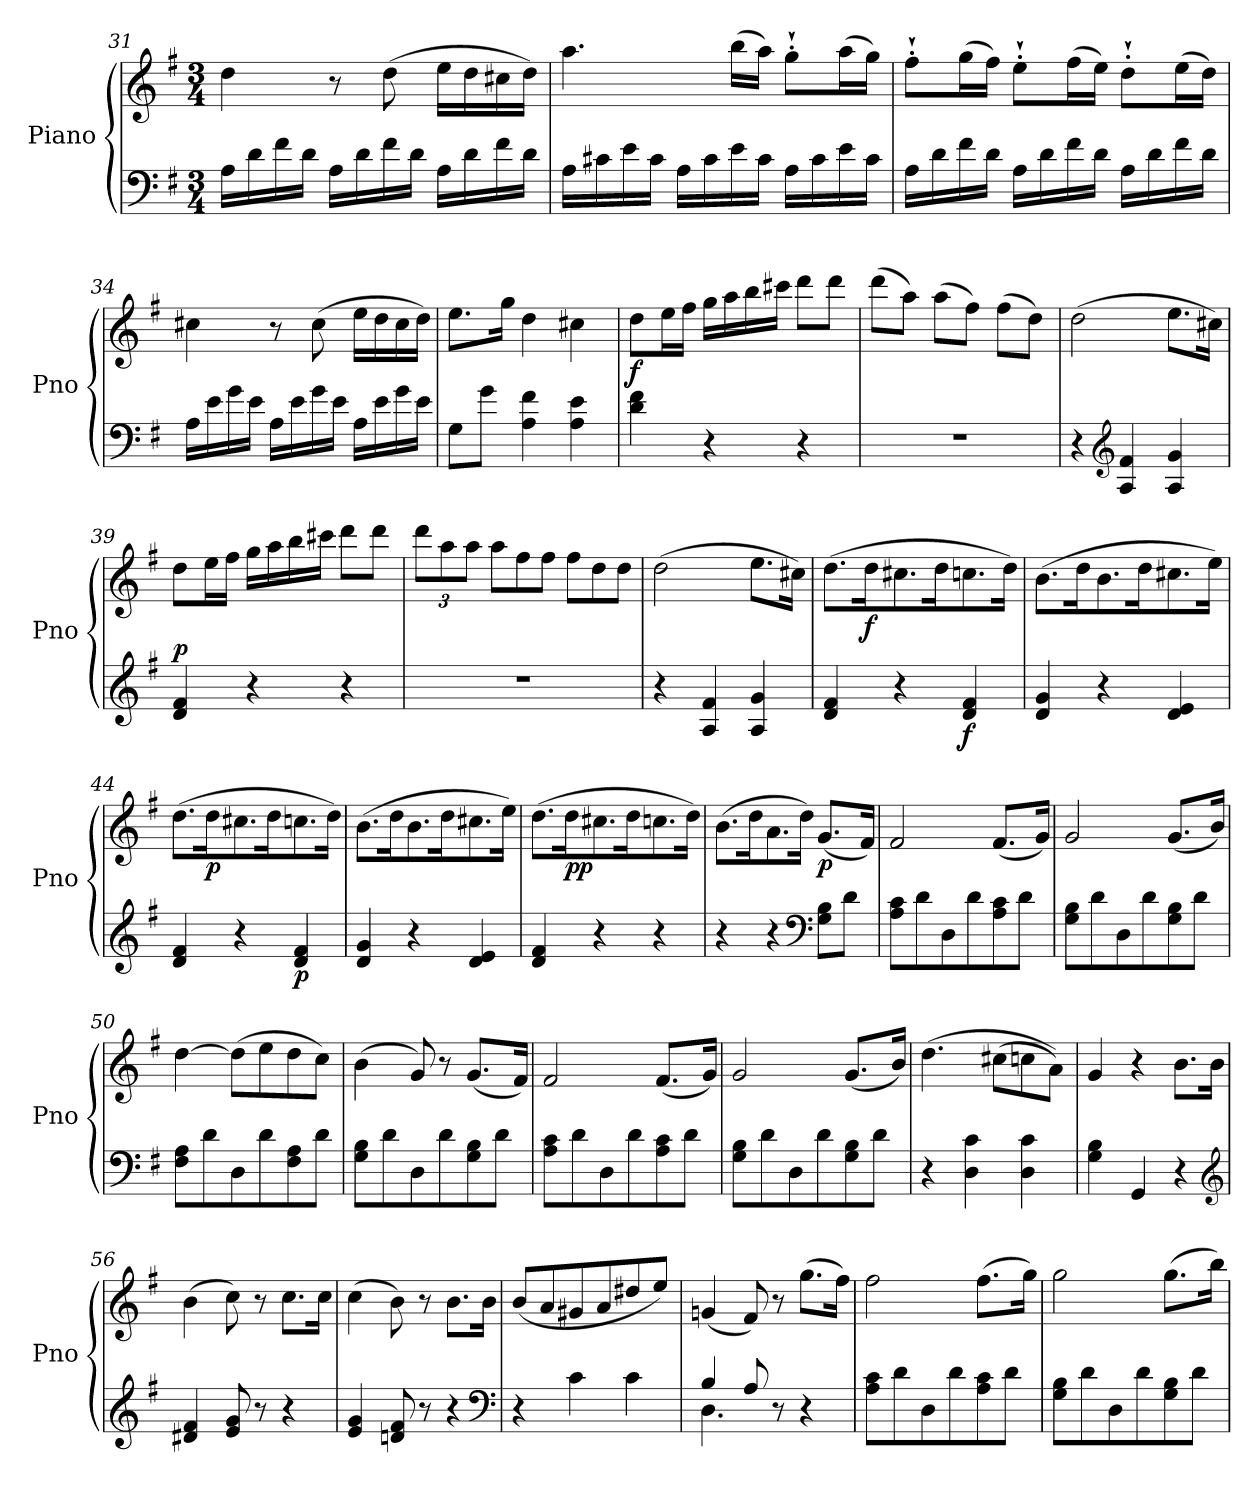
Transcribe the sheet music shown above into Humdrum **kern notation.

**kern	**kern	**dynam
*part1	*part1	*part1
*staff2	*staff1	*staff1/2
*I"Piano	*	*
*I'Pno	*	*
!!LO:LB:g=z
*clefF4	*clefG2	*
*k[f#]	*k[f#]	*
*G:	*G:	*
*M3/4	*M3/4	*
=31	=31	=31
16A\LL	4dd\	.
16d\	.	.
16f#\	.	.
16d\JJ	.	.
16A\LL	8r	.
16d\	.	.
16f#\	(8dd\	.
16d\JJ	.	.
16A\LL	16ee\LL	.
16d\	16dd\	.
16f#\	16cc#X\	.
16d\JJ	16dd\JJ)	.
=32	=32	=32
16A\LL	4.aa\	.
16c#X\	.	.
16e\	.	.
16c#\JJ	.	.
16A\LL	.	.
16c#\	.	.
16e\	(16bb\LL	.
16c#\JJ	16aa\JJ)	.
16A\LL	8gg`'\L	.
16c#\	.	.
16e\	(16aa\L	.
16c#\JJ	16gg\JJ)	.
=33	=33	=33
16A\LL	8ff#`'\L	.
16d\	.	.
16f#\	(16gg\L	.
16d\JJ	16ff#\JJ)	.
16A\LL	8ee`'\L	.
16d\	.	.
16f#\	(16ff#\L	.
16d\JJ	16ee\JJ)	.
16A\LL	8dd`'\L	.
16d\	.	.
16f#\	(16ee\L	.
16d\JJ	16dd\JJ)	.
!!LO:LB:g=z
=34	=34	=34
16A\LL	4cc#X\	.
16e\	.	.
16g\	.	.
16e\JJ	.	.
16A\LL	8r	.
16e\	.	.
16g\	(8cc#\	.
16e\JJ	.	.
16A\LL	16ee\LL	.
16e\	16dd\	.
16g\	16cc#\	.
16e\JJ	16dd\JJ)	.
=35	=35	=35
8G\L	8.ee\L	.
8g\J	.	.
.	16gg\Jk	.
4A\ 4f#\	4dd\	.
4A\ 4e\	4cc#X\	.
=36	=36	=36
!	!	!LO:DY:b
4d\ 4f#\	8dd\L	f
.	16ee\L	.
.	16ff#\JJ	.
4r	16gg\LL	.
.	16aa\	.
.	16bb\	.
.	16ccc#X\JJ	.
4r	8ddd\L	.
.	8ddd\J	.
=37	=37	=37
2.r	(8ddd\L	.
.	8aa\J)	.
.	(8aa\L	.
.	8ff#\J)	.
.	(8ff#\L	.
.	8dd\J)	.
=38	=38	=38
4r	(2dd\	.
*clefG2	*	*
4A/ 4f#/	.	.
4A/ 4g/	8.ee\L	.
.	16cc#X\Jk)	.
!!LO:LB:g=z
=39	=39	=39
!	!	!LO:DY:a=2
4d/ 4f#/	8dd\L	p
.	16ee\L	.
.	16ff#\JJ	.
4r	16gg\LL	.
.	16aa\	.
.	16bb\	.
.	16ccc#X\JJ	.
4r	8ddd\L	.
.	8ddd\J	.
=40	=40	=40
*	*Xbrackettup	*
2.r	12ddd\L	.
.	12aa\	.
.	12aa\J	.
*	*Xtuplet	*
.	12aa\L	.
.	12ff#\	.
.	12ff#\J	.
.	12ff#\L	.
.	12dd\	.
.	12dd\J	.
=41	=41	=41
4r	(2dd\	.
4A/ 4f#/	.	.
4A/ 4g/	8.ee\L	.
.	16cc#X\Jk)	.
=42	=42	=42
4d/ 4f#/	(8.dd\L	.
!	!	!LO:DY:b
.	16dd\K	f
4r	8.cc#X\	.
.	16dd\K	.
!	!	!LO:DY:b=2
4d/ 4f#/	8.ccn\	f
.	16dd\Jk)	.
=43	=43	=43
4d/ 4g/	(8.b\L	.
.	16dd\K	.
4r	8.b\	.
.	16dd\K	.
4d/ 4e/	8.cc#X\	.
.	16ee\Jk)	.
!!LO:LB:g=z
=44	=44	=44
4d/ 4f#/	(8.dd\L	.
!	!	!LO:DY:b
.	16dd\K	p
4r	8.cc#X\	.
.	16dd\K	.
!	!	!LO:DY:b=2
4d/ 4f#/	8.ccn\	p
.	16dd\Jk)	.
=45	=45	=45
4d/ 4g/	(8.b\L	.
.	16dd\K	.
4r	8.b\	.
.	16dd\K	.
4d/ 4e/	8.cc#X\	.
.	16ee\Jk)	.
=46	=46	=46
4d/ 4f#/	(8.dd\L	.
!	!	!LO:DY:b
.	16dd\K	pp
4r	8.cc#X\	.
.	16dd\K	.
4r	8.ccn\	.
.	16dd\Jk)	.
=47	=47	=47
4r	(8.b\L	.
.	16dd\K	.
4r	8.a\	.
.	16dd\Jk)	.
*clefF4	*	*
!	!	!LO:DY:b
8G\ 8B\L	(8.g/L	p
8d\J	.	.
.	16f#/Jk)	.
=48	=48	=48
8A\ 8c\L	2f#/	.
8d\	.	.
8D\	.	.
8d\	.	.
8A\ 8c\	(8.f#/L	.
8d\J	.	.
.	16g/Jk)	.
!!LO:PB:g=z
=49	=49	=49
8G\ 8B\L	2g/	.
8d\	.	.
8D\	.	.
8d\	.	.
8G\ 8B\	(8.g/L	.
8d\J	.	.
.	16b/Jk)	.
=50	=50	=50
8F#\ 8A\L	[4dd\	.
8d\	.	.
8D\	(8dd\L]	.
8d\	8ee\	.
8F#\ 8A\	8dd\	.
8d\J	8cc\J)	.
=51	=51	=51
8G\ 8B\L	(4b\	.
8d\	.	.
8D\	8g/)	.
8d\	8r	.
8G\ 8B\	(8.g/L	.
8d\J	.	.
.	16f#/Jk)	.
=52	=52	=52
8A\ 8c\L	2f#/	.
8d\	.	.
8D\	.	.
8d\	.	.
8A\ 8c\	(8.f#/L	.
8d\J	.	.
.	16g/Jk)	.
=53	=53	=53
8G\ 8B\L	2g/	.
8d\	.	.
8D\	.	.
8d\	.	.
8G\ 8B\	(8.g/L	.
8d\J	.	.
.	16b/Jk)	.
=54	=54	=54
4r	(4.dd\	.
4D\ 4c\	.	.
.	(8cc#X\L	.
4D\ 4c\	8ccn\	.
.	8a\J))	.
!!LO:LB:g=z
=55	=55	=55
4G\ 4B\	4g/	.
4GG/	4r	.
4r	8.b\L	.
.	16b\Jk	.
*clefG2	*	*
=56	=56	=56
4d#X/ 4f#/	(4b\	.
8e/ 8g/	8cc\)	.
8r	8r	.
4r	8.cc\L	.
.	16cc\Jk	.
=57	=57	=57
4e/ 4g/	(4cc\	.
8dn/ 8f#/	8b\)	.
8r	8r	.
4r	8.b\L	.
.	16b\Jk	.
*clefF4	*	*
=58	=58	=58
4r	(8b/L	.
.	8a/	.
4c\	8g#X/	.
.	8a/	.
4c\	8dd#X/	.
.	8ee/J)	.
=59	=59	=59
*^	*	*
4B/	4.D\	(4gn/	.
8A/	.	8f#/)	.
8r	4.ryy	8r	.
4r	.	(8.gg\L	.
.	.	16ff#\Jk)	.
*v	*v	*	*
=60	=60	=60
8A\ 8c\L	2ff#\	.
8d\	.	.
8D\	.	.
8d\	.	.
8A\ 8c\	(8.ff#\L	.
8d\J	.	.
.	16gg\Jk)	.
!!LO:LB:g=z
=61	=61	=61
8G\ 8B\L	2gg\	.
8d\	.	.
8D\	.	.
8d\	.	.
8G\ 8B\	(8.gg\L	.
8d\J	.	.
.	16bb\Jk)	.
=	=	=
*-	*-	*-
